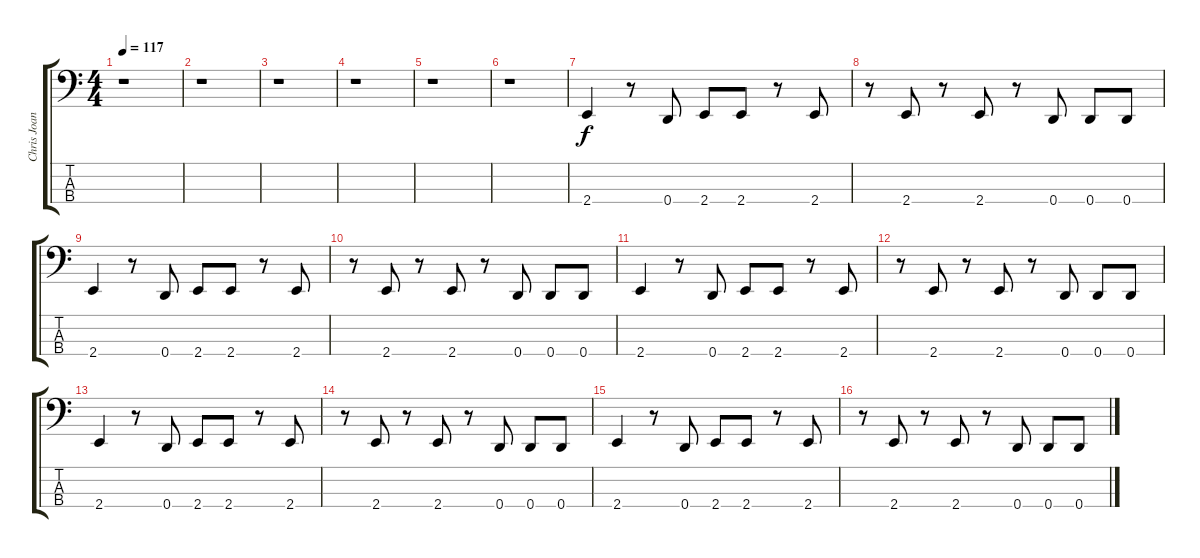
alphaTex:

\track ("Chris Joannou" "Chris Joan") {instrument electricbasspick}
\staff {score tabs}
\tuning (G2 D2 A1 D1) {hide}
\ts (4 4)
\tempo 117
\clef f4
\ks c
r.1{dy f} |
r.1 |
r.1 |
r.1 |
r.1 |
r.1 |
2.4.4 r.8 0.4.8 2.4.8 2.4.8 r.8 2.4.8 |
r.8 2.4.8 r.8 2.4.8 r.8 0.4.8 0.4.8 0.4.8 |
2.4.4 r.8 0.4.8 2.4.8 2.4.8 r.8 2.4.8 |
r.8 2.4.8 r.8 2.4.8 r.8 0.4.8 0.4.8 0.4.8 |
2.4.4 r.8 0.4.8 2.4.8 2.4.8 r.8 2.4.8 |
r.8 2.4.8 r.8 2.4.8 r.8 0.4.8 0.4.8 0.4.8 |
2.4.4 r.8 0.4.8 2.4.8 2.4.8 r.8 2.4.8 |
r.8 2.4.8 r.8 2.4.8 r.8 0.4.8 0.4.8 0.4.8 |
2.4.4 r.8 0.4.8 2.4.8 2.4.8 r.8 2.4.8 |
r.8 2.4.8 r.8 2.4.8 r.8 0.4.8 0.4.8 0.4.8
